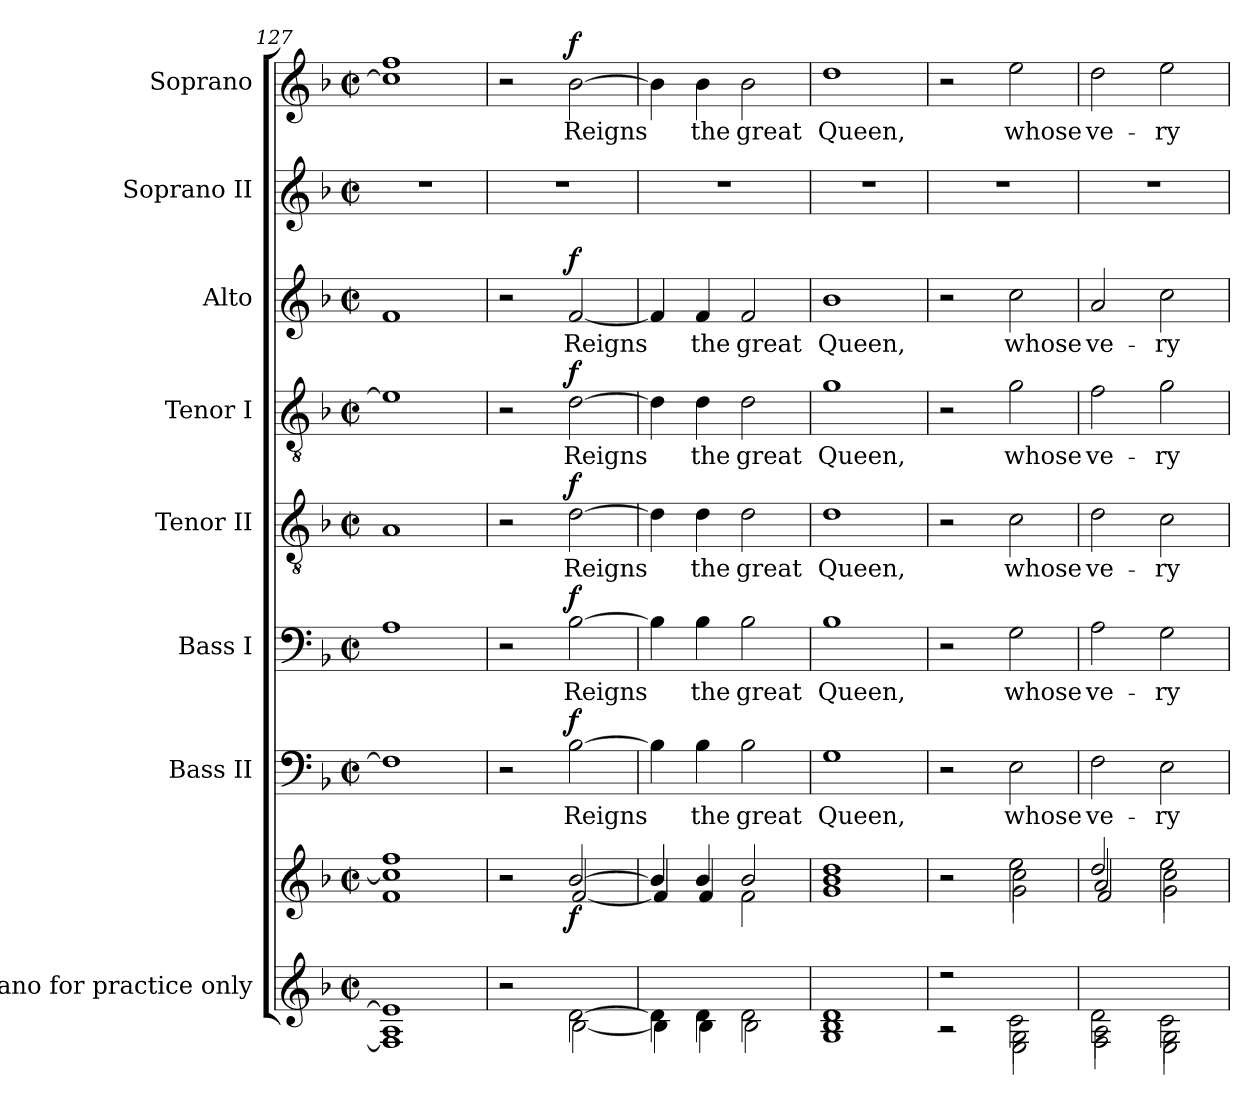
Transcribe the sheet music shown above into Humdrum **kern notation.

**kern	**kern	**dynam	**kern	**text	**dynam	**kern	**text	**dynam	**kern	**text	**dynam	**kern	**text	**dynam	**kern	**text	**dynam	**kern	**kern	**text	**dynam
*part8	*part8	*part8	*part7	*part7	*part7	*part6	*part6	*part6	*part5	*part5	*part5	*part4	*part4	*part4	*part3	*part3	*part3	*part2	*part1	*part1	*part1
*staff9	*staff8	*staff8/9	*staff7	*staff7	*staff7	*staff6	*staff6	*staff6	*staff5	*staff5	*staff5	*staff4	*staff4	*staff4	*staff3	*staff3	*staff3	*staff2	*staff1	*staff1	*staff1
*I"Piano for practice only	*	*	*I"Bass II	*	*	*I"Bass I	*	*	*I"Tenor II	*	*	*I"Tenor I	*	*	*I"Alto	*	*	*I"Soprano II	*I"Soprano	*	*
*I'Pno	*	*	*	*	*	*	*	*	*	*	*	*	*	*	*	*	*	*	*	*	*
*clefG2	*clefG2	*	*clefF4	*	*	*clefF4	*	*	*clefGv2	*	*	*clefGv2	*	*	*clefG2	*	*	*clefG2	*clefG2	*	*
*k[b-]	*k[b-]	*	*k[b-]	*	*	*k[b-]	*	*	*k[b-]	*	*	*k[b-]	*	*	*k[b-]	*	*	*k[b-]	*k[b-]	*	*
*M2/2	*M2/2	*	*M2/2	*	*	*M2/2	*	*	*M2/2	*	*	*M2/2	*	*	*M2/2	*	*	*M2/2	*M2/2	*	*
*met(c|)	*met(c|)	*	*met(c|)	*	*	*met(c|)	*	*	*met(c|)	*	*	*met(c|)	*	*	*met(c|)	*	*	*met(c|)	*met(c|)	*	*
=127	=127	=127	=127	=127	=127	=127	=127	=127	=127	=127	=127	=127	=127	=127	=127	=127	=127	=127	=127	=127	=127
*^	*^	*	*	*	*	*	*	*	*	*	*	*	*	*	*	*	*	*	*	*	*
*	*^	*	*	*	*	*	*	*	*	*	*	*	*	*	*	*	*	*	*	*	*	*	*
1A	1e-]	1F]	1cc] 1ff	1f	.	1F]	.	.	1A	.	.	1A	.	.	1e-]	.	.	1f	.	.	1r	1cc] 1ff	.	.
*	*v	*v	*	*	*	*	*	*	*	*	*	*	*	*	*	*	*	*	*	*	*	*	*	*
!!LO:PB:g=z
=128	=128	=128	=128	=128	=128	=128	=128	=128	=128	=128	=128	=128	=128	=128	=128	=128	=128	=128	=128	=128	=128	=128	=128
2r	2ryy	2r	2ryy	.	2r	.	.	2r	.	.	2r	.	.	2r	.	.	2r	.	.	1r	2r	.	.
!	!	!	!	!LO:DY:b	!	!LO:LY:b	!LO:DY:a	!	!LO:LY:b	!LO:DY:a	!	!LO:LY:b	!LO:DY:a	!	!LO:LY:b	!LO:DY:a	!	!LO:LY:b	!LO:DY:a	!	!	!LO:LY:b	!LO:DY:a
[>2d\	[2B-\	[2b-/	[<2f/	f	[2B-\	Reigns	f	[2B-\	Reigns	f	[2d\	Reigns	f	[2d\	Reigns	f	[2f/	Reigns	f	.	[2b-\	Reigns	f
=129	=129	=129	=129	=129	=129	=129	=129	=129	=129	=129	=129	=129	=129	=129	=129	=129	=129	=129	=129	=129	=129	=129	=129
4d\]	4B-\]	4b-/]	4f/]	.	4B-\]	.	.	4B-\]	.	.	4d\]	.	.	4d\]	.	.	4f/]	.	.	1r	4b-\]	.	.
!	!	!	!	!	!	!LO:LY:b	!	!	!LO:LY:b	!	!	!LO:LY:b	!	!	!LO:LY:b	!	!	!LO:LY:b	!	!	!	!LO:LY:b	!
4d\	4B-\	4b-/	4f/	.	4B-\	the	.	4B-\	the	.	4d\	the	.	4d\	the	.	4f/	the	.	.	4b-\	the	.
!	!	!	!	!	!	!LO:LY:b	!	!	!LO:LY:b	!	!	!LO:LY:b	!	!	!LO:LY:b	!	!	!LO:LY:b	!	!	!	!LO:LY:b	!
2d\	2B-\	2b-/	2f\	.	2B-\	great	.	2B-\	great	.	2d\	great	.	2d\	great	.	2f/	great	.	.	2b-\	great	.
=130	=130	=130	=130	=130	=130	=130	=130	=130	=130	=130	=130	=130	=130	=130	=130	=130	=130	=130	=130	=130	=130	=130	=130
*	*^	*	*^	*	*	*	*	*	*	*	*	*	*	*	*	*	*	*	*	*	*	*	*
!	!	!	!	!	!	!	!	!LO:LY:b	!	!	!LO:LY:b	!	!	!LO:LY:b	!	!	!LO:LY:b	!	!	!LO:LY:b	!	!	!	!LO:LY:b	!
1d	1B-	1G	1dd	1b-	1g	.	1G	Queen,	.	1B-	Queen,	.	1d	Queen,	.	1g	Queen,	.	1b-	Queen,	.	1r	1dd	Queen,	.
=131	=131	=131	=131	=131	=131	=131	=131	=131	=131	=131	=131	=131	=131	=131	=131	=131	=131	=131	=131	=131	=131	=131	=131	=131	=131
2r	2ryy	2r	2r	2ryy	2ryy	.	2r	.	.	2r	.	.	2r	.	.	2r	.	.	2r	.	.	1r	2r	.	.
!	!	!	!	!	!	!	!	!LO:LY:b	!	!	!LO:LY:b	!	!	!LO:LY:b	!	!	!LO:LY:b	!	!	!LO:LY:b	!	!	!	!LO:LY:b	!
2c\	2G\	2E\	2ee\	2cc\	2g\	.	2E\	whose	.	2G\	whose	.	2c\	whose	.	2g\	whose	.	2cc\	whose	.	.	2ee\	whose	.
=132	=132	=132	=132	=132	=132	=132	=132	=132	=132	=132	=132	=132	=132	=132	=132	=132	=132	=132	=132	=132	=132	=132	=132	=132	=132
!	!	!	!	!	!	!	!	!LO:LY:b	!	!	!LO:LY:b	!	!	!LO:LY:b	!	!	!LO:LY:b	!	!	!LO:LY:b	!	!	!	!LO:LY:b	!
2d\	2A\	2F\	2dd/	2a/	2f/	.	2F\	ve-	.	2A\	ve-	.	2d\	ve-	.	2f\	ve-	.	2a/	ve-	.	1r	2dd\	ve-	.
!	!	!	!	!	!	!	!	!LO:LY:b	!	!	!LO:LY:b	!	!	!LO:LY:b	!	!	!LO:LY:b	!	!	!LO:LY:b	!	!	!	!LO:LY:b	!
2c\	2G\	2E\	2ee\	2cc\	2g\	.	2E\	-ry	.	2G\	-ry	.	2c\	-ry	.	2g\	-ry	.	2cc\	-ry	.	.	2ee\	-ry	.
*v	*v	*v	*	*	*	*	*	*	*	*	*	*	*	*	*	*	*	*	*	*	*	*	*	*	*
*	*v	*v	*v	*	*	*	*	*	*	*	*	*	*	*	*	*	*	*	*	*	*	*	*
=	=	=	=	=	=	=	=	=	=	=	=	=	=	=	=	=	=	=	=	=	=
*-	*-	*-	*-	*-	*-	*-	*-	*-	*-	*-	*-	*-	*-	*-	*-	*-	*-	*-	*-	*-	*-
